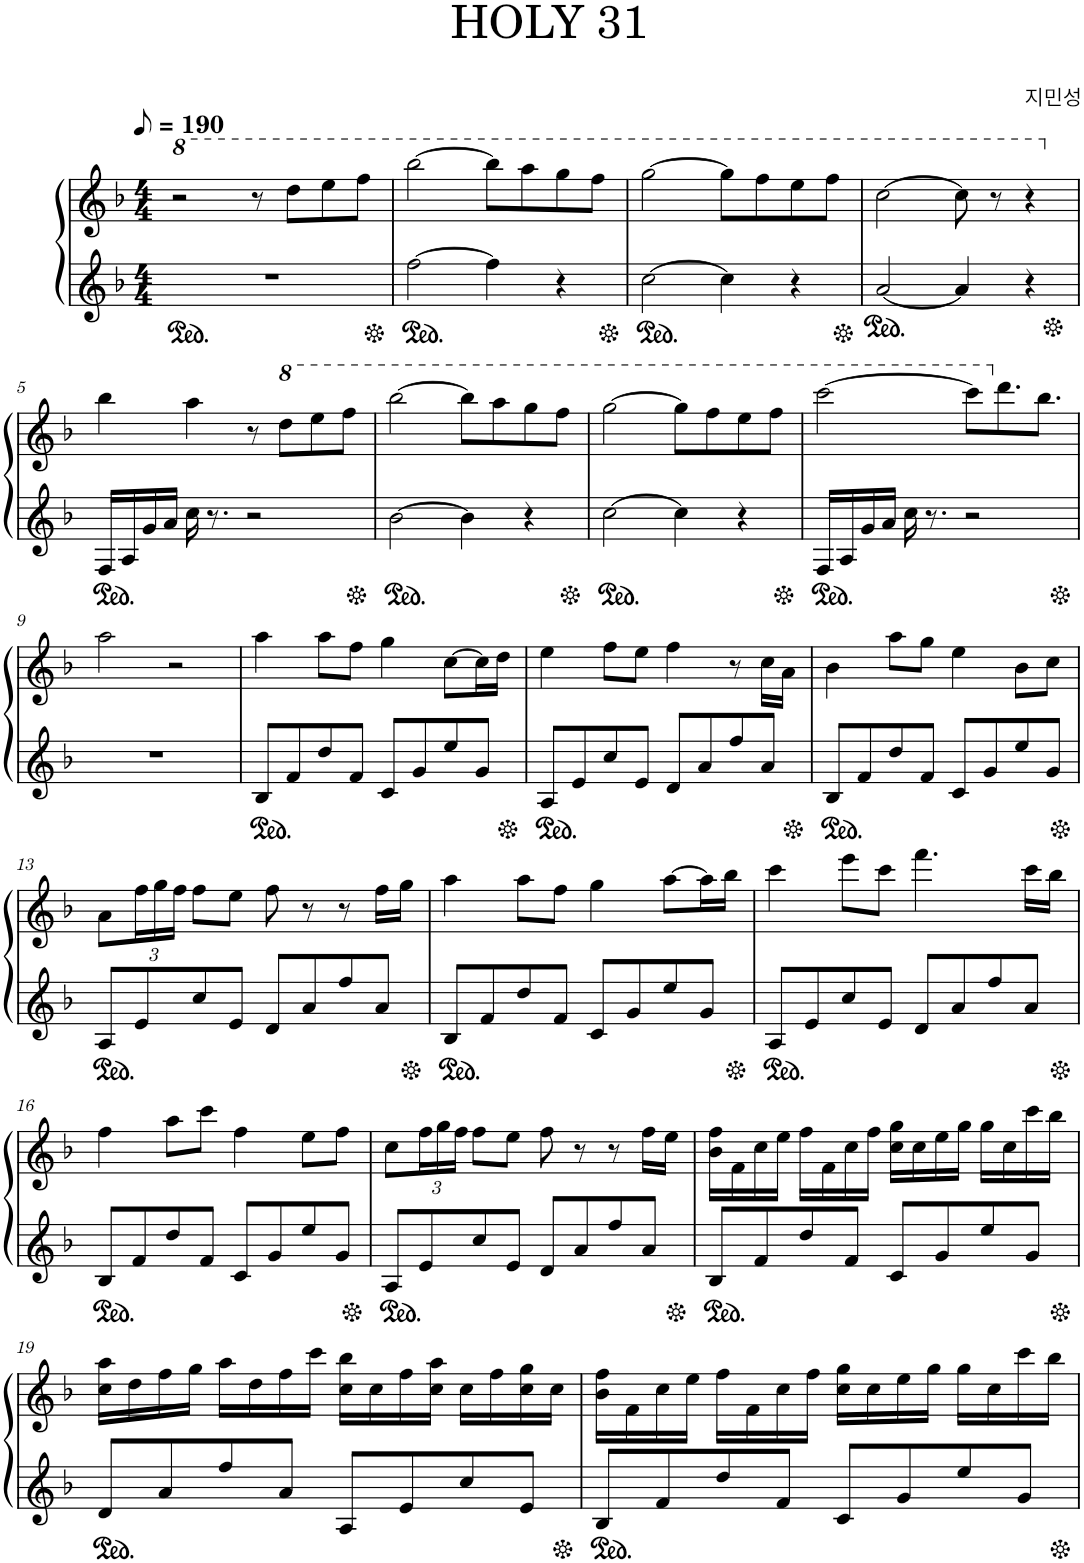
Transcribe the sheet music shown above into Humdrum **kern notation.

**kern	**kern
*part1	*part1
*staff2	*staff1
*I"피아노	*
*clefG2	*clefG2
*k[b-]	*k[b-]
*M4/4	*M4/4
*MM95	*MM95
*	*8va
=1	=1
1r	2r
.	8r
.	8ddd\L
.	8eee\
.	8fff\J
=2	=2
[2ff\	[2bbb-\
4ff\]	8bbb-\L]
.	8aaa\
4r	8ggg\
.	8fff\J
=3	=3
[2cc\	[2ggg\
4cc\]	8ggg\L]
.	8fff\
4r	8eee\
.	8fff\J
=4	=4
[2a/	[2ccc\
4a/]	8ccc\]
.	8r
4r	4r
!!LO:LB:g=z
=5	=5
*	*X8va
16F/LL	4bb-\
16A/	.
16g/	.
16a/JJ	.
16cc\	4aa\
8.r	.
2r	8r
*	*8va
.	8ddd\L
.	8eee\
.	8fff\J
=6	=6
[2b-\	[2bbb-\
4b-\]	8bbb-\L]
.	8aaa\
4r	8ggg\
.	8fff\J
=7	=7
[2cc\	[2ggg\
4cc\]	8ggg\L]
.	8fff\
4r	8eee\
.	8fff\J
=8	=8
16F/LL	[2cccc\
16A/	.
16g/	.
16a/JJ	.
16cc\	.
8.r	.
2r	8cccc\L]
*	*X8va
.	8.ddd\
.	8.bb-\J
!!LO:LB:g=z
=9	=9
1r	2aa\
.	2r
=10	=10
8B-/L	4aa\
8f/	.
8dd/	8aa\L
8f/J	8ff\J
8c/L	4gg\
8g/	.
8ee/	[8cc\L
8g/J	16cc\L]
.	16dd\JJ
=11	=11
8A/L	4ee\
8e/	.
8cc/	8ff\L
8e/J	8ee\J
8d/L	4ff\
8a/	.
8ff/	8r
8a/J	16cc\LL
.	16a\JJ
=12	=12
8B-/L	4b-\
8f/	.
8dd/	8aa\L
8f/J	8gg\J
8c/L	4ee\
8g/	.
8ee/	8b-\L
8g/J	8cc\J
!!LO:LB:g=z
=13	=13
8A/L	8a\L
*	*Xbrackettup
8e/	24ff\L
.	24gg\
.	24ff\JJ
8cc/	8ff\L
8e/J	8ee\J
8d/L	8ff\
8a/	8r
8ff/	8r
8a/J	16ff\LL
.	16gg\JJ
=14	=14
8B-/L	4aa\
8f/	.
8dd/	8aa\L
8f/J	8ff\J
8c/L	4gg\
8g/	.
8ee/	[8aa\L
8g/J	16aa\L]
.	16bb-\JJ
=15	=15
8A/L	4ccc\
8e/	.
8cc/	8eee\L
8e/J	8ccc\J
8d/L	4.fff\
8a/	.
8ff/	.
8a/J	16ccc\LL
.	16bb-\JJ
!!LO:LB:g=z
=16	=16
8B-/L	4ff\
8f/	.
8dd/	8aa\L
8f/J	8ccc\J
8c/L	4ff\
8g/	.
8ee/	8ee\L
8g/J	8ff\J
=17	=17
8A/L	8cc\L
8e/	24ff\L
.	24gg\
.	24ff\JJ
8cc/	8ff\L
8e/J	8ee\J
8d/L	8ff\
8a/	8r
8ff/	8r
8a/J	16ff\LL
.	16ee\JJ
=18	=18
8B-/L	16b-\ 16ff\LL
.	16f\
8f/	16cc\
.	16ee\JJ
8dd/	16ff\LL
.	16f\
8f/J	16cc\
.	16ff\JJ
8c/L	16cc\ 16gg\LL
.	16cc\
8g/	16ee\
.	16gg\JJ
8ee/	16gg\LL
.	16cc\
8g/J	16ccc\
.	16bb-\JJ
!!LO:LB:g=z
=19	=19
8d/L	16cc\ 16aa\LL
.	16dd\
8a/	16ff\
.	16gg\JJ
8ff/	16aa\LL
.	16dd\
8a/J	16ff\
.	16ccc\JJ
8A/L	16cc\ 16bb-\LL
.	16cc\
8e/	16ff\
.	16cc\ 16aa\JJ
8cc/	16cc\LL
.	16ff\
8e/J	16cc\ 16gg\
.	16cc\JJ
=20	=20
8B-/L	16b-\ 16ff\LL
.	16f\
8f/	16cc\
.	16ee\JJ
8dd/	16ff\LL
.	16f\
8f/J	16cc\
.	16ff\JJ
8c/L	16cc\ 16gg\LL
.	16cc\
8g/	16ee\
.	16gg\JJ
8ee/	16gg\LL
.	16cc\
8g/J	16ccc\
.	16bb-\JJ
=	=
*-	*-
